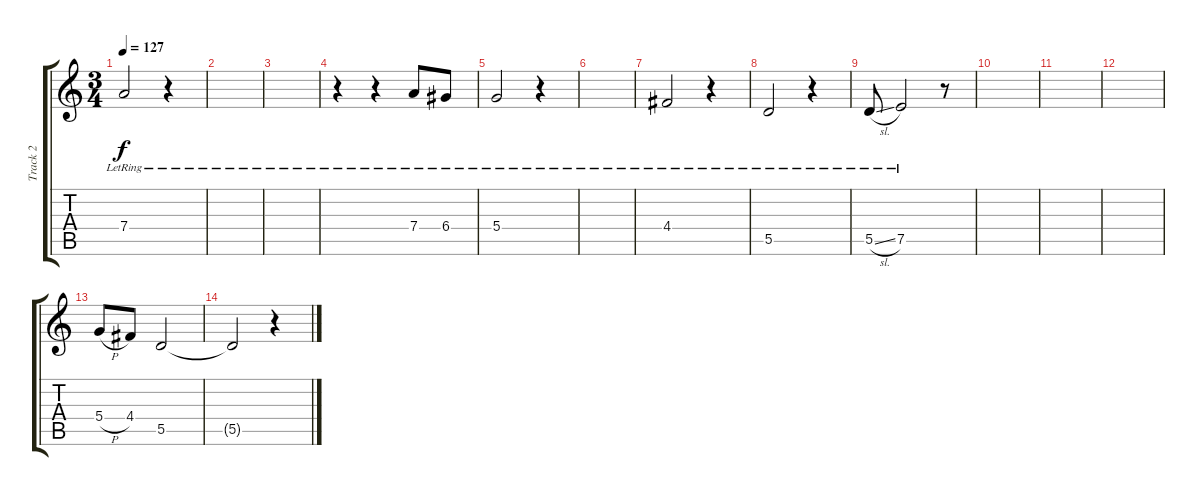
\track ("Track 2" "Track 2") {instrument acousticguitarsteel}
\staff {score tabs}
\tuning (E4 B3 G3 D3 A2 E2) {hide}
\ts (3 4)
\tempo 127
\clef g2
\ks c
7.4{lr}.2{dy f} r.4 |
|
|
r.4 r.4 7.4{lr}.8 6.4{lr}.8 |
5.4{lr}.2 r.4 |
|
4.4{lr}.2 r.4 |
5.5{lr}.2 r.4 |
5.5{sl lr}.8 7.5{lr}.2 r.8 |
|
|
|
5.4{h}.8 4.4.8 5.5.2 |
5.5{t}.2 r.4
